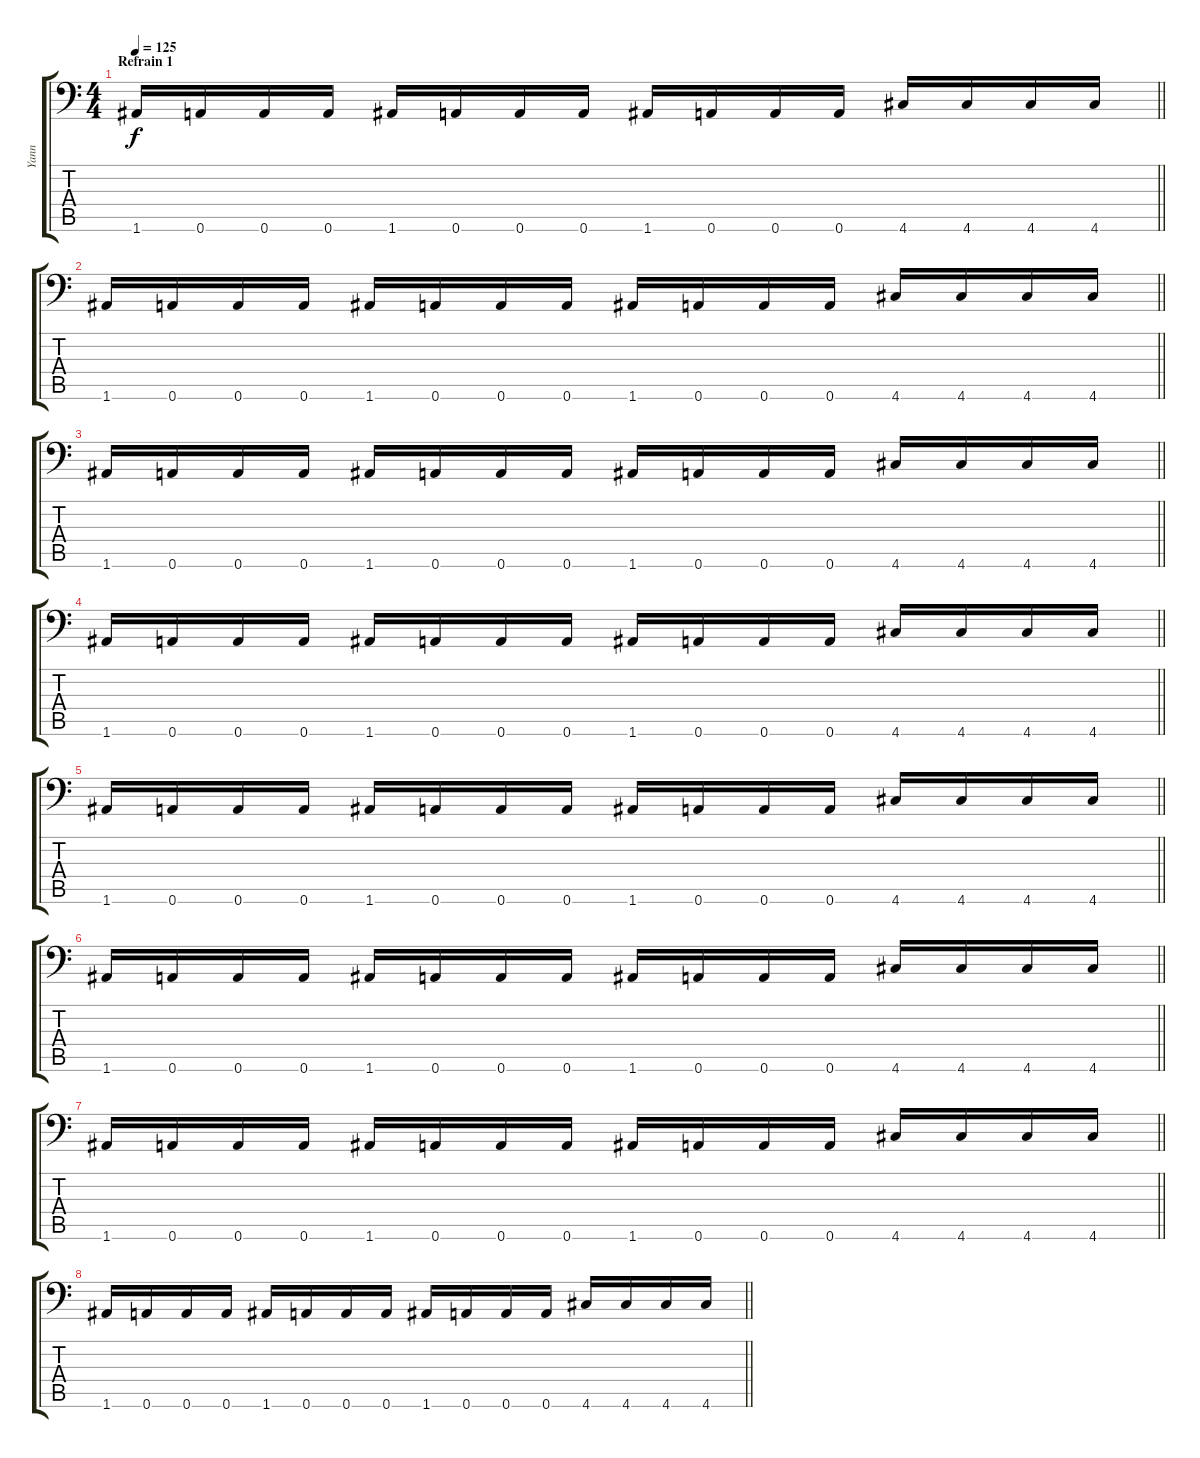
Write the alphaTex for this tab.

\track ("Yann" "Yann") {instrument distortionguitar}
\staff {score tabs}
\tuning (B3 Gb3 D3 A2 E2 A1) {hide}
\ts (4 4)
\section ("" "Refrain 1")
\tempo 125
\clef f4
\barLineRight lightlight
\ks c
1.6.16{dy f} 0.6.16 0.6.16 0.6.16 1.6.16 0.6.16 0.6.16 0.6.16 1.6.16 0.6.16 0.6.16 0.6.16 4.6.16 4.6.16 4.6.16 4.6.16 |
\barLineRight lightlight
1.6.16 0.6.16 0.6.16 0.6.16 1.6.16 0.6.16 0.6.16 0.6.16 1.6.16 0.6.16 0.6.16 0.6.16 4.6.16 4.6.16 4.6.16 4.6.16 |
\barLineRight lightlight
1.6.16 0.6.16 0.6.16 0.6.16 1.6.16 0.6.16 0.6.16 0.6.16 1.6.16 0.6.16 0.6.16 0.6.16 4.6.16 4.6.16 4.6.16 4.6.16 |
\barLineRight lightlight
1.6.16 0.6.16 0.6.16 0.6.16 1.6.16 0.6.16 0.6.16 0.6.16 1.6.16 0.6.16 0.6.16 0.6.16 4.6.16 4.6.16 4.6.16 4.6.16 |
\barLineRight lightlight
1.6.16 0.6.16 0.6.16 0.6.16 1.6.16 0.6.16 0.6.16 0.6.16 1.6.16 0.6.16 0.6.16 0.6.16 4.6.16 4.6.16 4.6.16 4.6.16 |
\barLineRight lightlight
1.6.16 0.6.16 0.6.16 0.6.16 1.6.16 0.6.16 0.6.16 0.6.16 1.6.16 0.6.16 0.6.16 0.6.16 4.6.16 4.6.16 4.6.16 4.6.16 |
\barLineRight lightlight
1.6.16 0.6.16 0.6.16 0.6.16 1.6.16 0.6.16 0.6.16 0.6.16 1.6.16 0.6.16 0.6.16 0.6.16 4.6.16 4.6.16 4.6.16 4.6.16 |
\barLineRight lightlight
1.6.16 0.6.16 0.6.16 0.6.16 1.6.16 0.6.16 0.6.16 0.6.16 1.6.16 0.6.16 0.6.16 0.6.16 4.6.16 4.6.16 4.6.16 4.6.16
